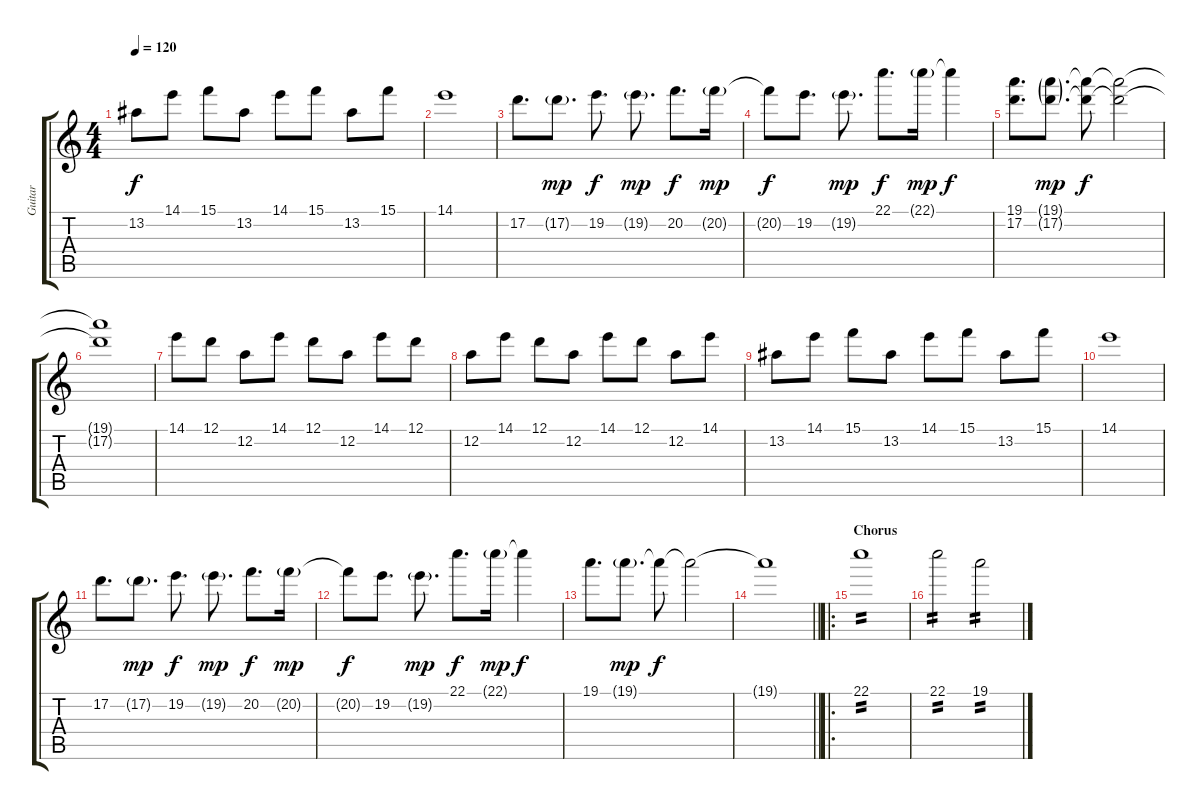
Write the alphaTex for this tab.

\track ("Guitar" "Guitar") {instrument distortionguitar}
\staff {score tabs}
\tuning (D4 A3 F3 C3 G2 C2) {hide}
\ts (4 4)
\tempo 120
\clef g2
\ks c
13.2.8{dy f} 14.1.8 15.1.8 13.2.8 14.1.8 15.1.8 13.2.8 15.1.8 |
14.1.1 |
17.2.8{d} 17.2{g}.8{d dy mp} 19.2.8{d dy f} 19.2{g}.8{d dy mp} 20.2.8{d dy f} 20.2{g}.16{dy mp} |
20.2{t}.8{dy f} 19.2.8{d} 19.2{g}.8{d dy mp} 22.1.8{d dy f} 22.1{g}.16{dy mp} 22.1{t}.4{dy f} |
(19.1 17.2).8{d} (19.1{g} 17.2{g}).8{d dy mp} (19.1{t} 17.2{t}).8{dy f} (19.1{t} 17.2{t}).2 |
(19.1{t} 17.2{t}).1 |
14.1.8 12.1.8 12.2.8 14.1.8 12.1.8 12.2.8 14.1.8 12.1.8 |
12.2.8 14.1.8 12.1.8 12.2.8 14.1.8 12.1.8 12.2.8 14.1.8 |
13.2.8 14.1.8 15.1.8 13.2.8 14.1.8 15.1.8 13.2.8 15.1.8 |
14.1.1 |
17.2.8{d} 17.2{g}.8{d dy mp} 19.2.8{d dy f} 19.2{g}.8{d dy mp} 20.2.8{d dy f} 20.2{g}.16{dy mp} |
20.2{t}.8{dy f} 19.2.8{d} 19.2{g}.8{d dy mp} 22.1.8{d dy f} 22.1{g}.16{dy mp} 22.1{t}.4{dy f} |
19.1.8{d} 19.1{g}.8{d dy mp} 19.1{t}.8{dy f} 19.1{t}.2 |
\barLineRight lightlight
19.1{t}.1 |
\ro
\section ("" "Chorus")
22.1.1{tp 2 volume 13 instrument distortionguitar} |
22.1.2{tp 2} 19.1.2{tp 2}
